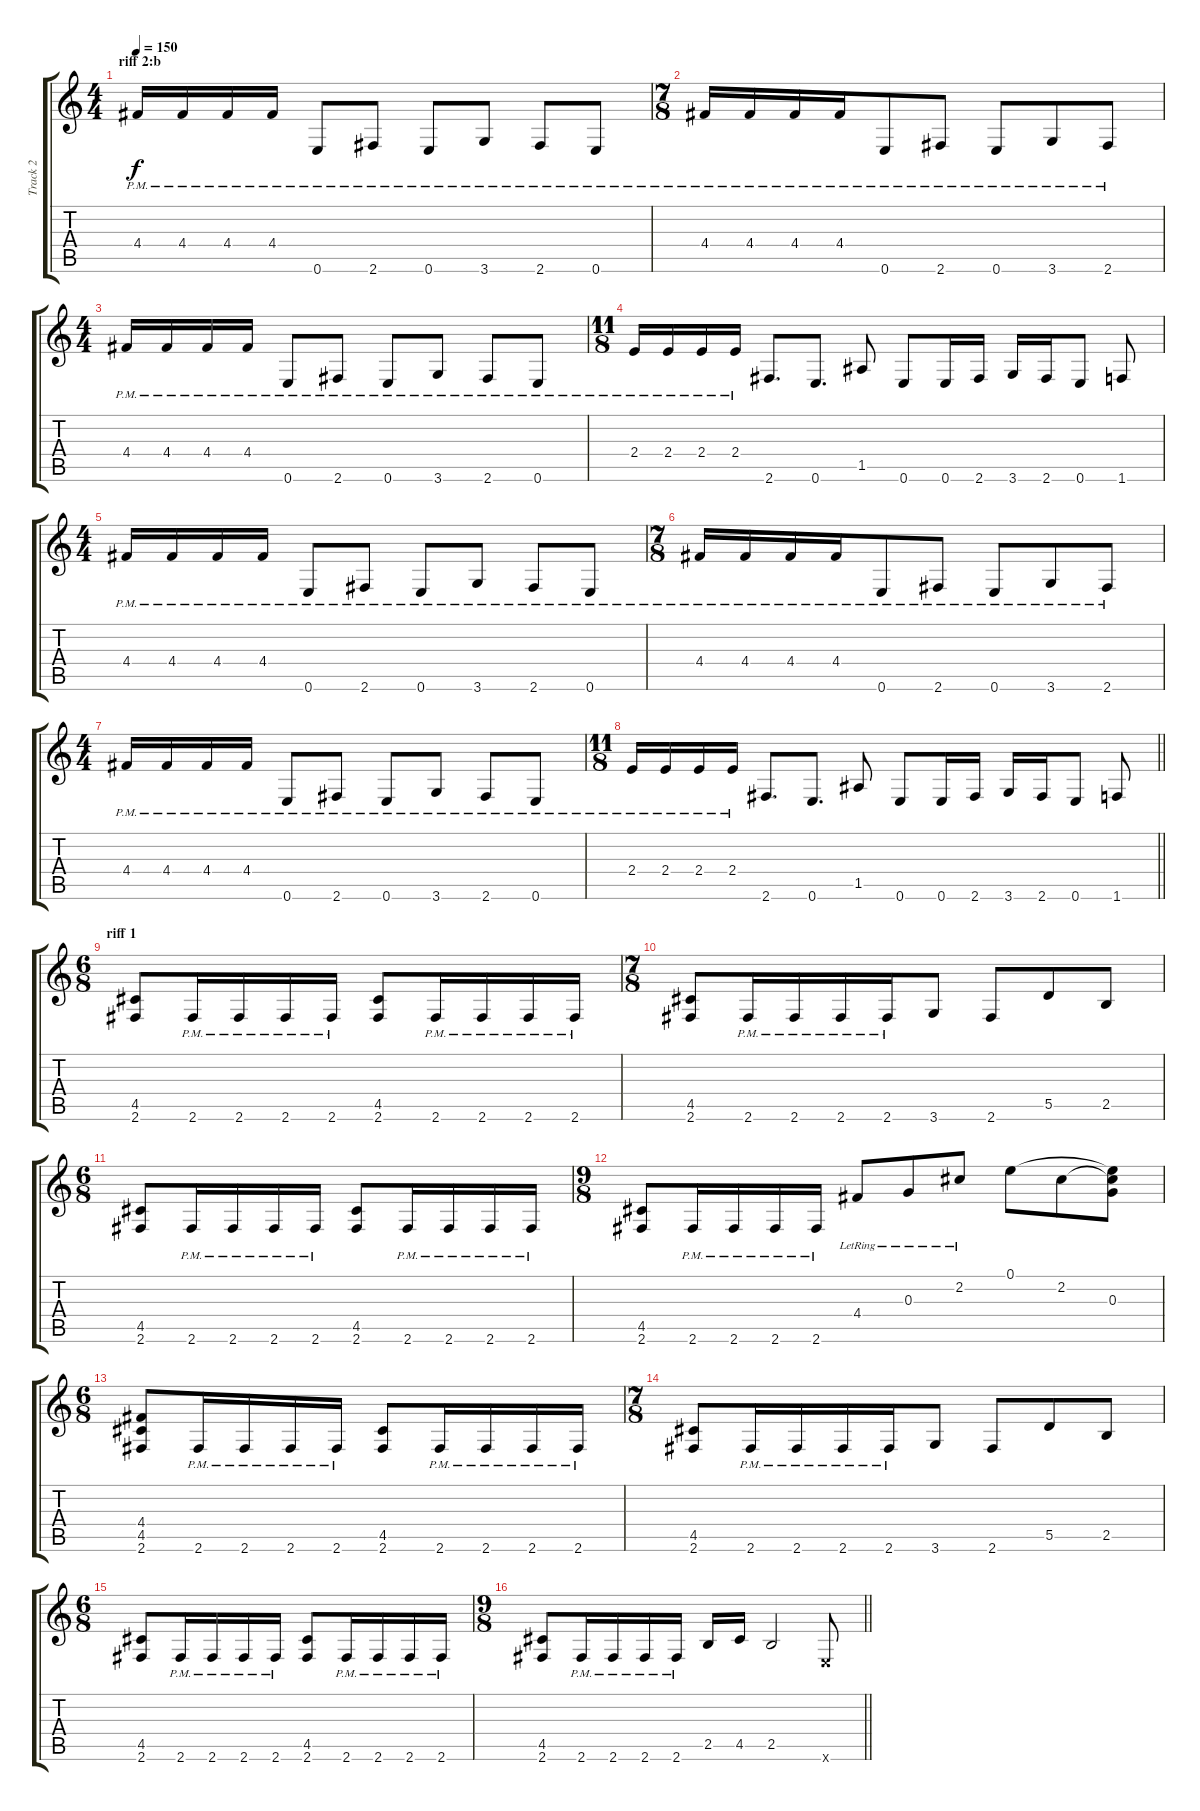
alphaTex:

\track ("Track 2" "Track 2") {instrument distortionguitar}
\staff {score tabs}
\tuning (E4 B3 G3 D3 A2 E2) {hide}
\ts (4 4)
\section ("" "riff 2:b")
\tempo 150
\clef g2
\ks c
4.4{pm}.16{dy f} 4.4{pm}.16 4.4{pm}.16 4.4{pm}.16 0.6{pm}.8 2.6{pm}.8 0.6{pm}.8 3.6{pm}.8 2.6{pm}.8 0.6{pm}.8 |
\ts (7 8)
4.4{pm}.16 4.4{pm}.16 4.4{pm}.16 4.4{pm}.16 0.6{pm}.8 2.6{pm}.8 0.6{pm}.8 3.6{pm}.8 2.6{pm}.8 |
\ts (4 4)
4.4{pm}.16 4.4{pm}.16 4.4{pm}.16 4.4{pm}.16 0.6{pm}.8 2.6{pm}.8 0.6{pm}.8 3.6{pm}.8 2.6{pm}.8 0.6{pm}.8 |
\ts (11 8)
2.4{pm}.16 2.4{pm}.16 2.4{pm}.16 2.4{pm}.16 2.6.8{d} 0.6.8{d} 1.5.8 0.6.8 0.6.16 2.6.16 3.6.16 2.6.16 0.6.8 1.6.8 |
\ts (4 4)
4.4{pm}.16 4.4{pm}.16 4.4{pm}.16 4.4{pm}.16 0.6{pm}.8 2.6{pm}.8 0.6{pm}.8 3.6{pm}.8 2.6{pm}.8 0.6{pm}.8 |
\ts (7 8)
4.4{pm}.16 4.4{pm}.16 4.4{pm}.16 4.4{pm}.16 0.6{pm}.8 2.6{pm}.8 0.6{pm}.8 3.6{pm}.8 2.6{pm}.8 |
\ts (4 4)
4.4{pm}.16 4.4{pm}.16 4.4{pm}.16 4.4{pm}.16 0.6{pm}.8 2.6{pm}.8 0.6{pm}.8 3.6{pm}.8 2.6{pm}.8 0.6{pm}.8 |
\ts (11 8)
\barLineRight lightlight
2.4{pm}.16 2.4{pm}.16 2.4{pm}.16 2.4{pm}.16 2.6.8{d} 0.6.8{d} 1.5.8 0.6.8 0.6.16 2.6.16 3.6.16 2.6.16 0.6.8 1.6.8 |
\ts (6 8)
\section ("" "riff 1")
(4.5 2.6).8 2.6{pm}.16 2.6{pm}.16 2.6{pm}.16 2.6{pm}.16 (4.5 2.6).8 2.6{pm}.16 2.6{pm}.16 2.6{pm}.16 2.6{pm}.16 |
\ts (7 8)
(4.5 2.6).8 2.6{pm}.16 2.6{pm}.16 2.6{pm}.16 2.6{pm}.16 3.6.8 2.6.8 5.5.8 2.5.8 |
\ts (6 8)
(4.5 2.6).8 2.6{pm}.16 2.6{pm}.16 2.6{pm}.16 2.6{pm}.16 (4.5 2.6).8 2.6{pm}.16 2.6{pm}.16 2.6{pm}.16 2.6{pm}.16 |
\ts (9 8)
(4.5 2.6).8 2.6{pm}.16 2.6{pm}.16 2.6{pm}.16 2.6{pm}.16 4.4{lr}.8 0.3{lr}.8 2.2{lr}.8 0.1.8 2.2.8 (0.1{t} 2.2{t} 0.3).8 |
\ts (6 8)
(4.4 4.5 2.6).8 2.6{pm}.16 2.6{pm}.16 2.6{pm}.16 2.6{pm}.16 (4.5 2.6).8 2.6{pm}.16 2.6{pm}.16 2.6{pm}.16 2.6{pm}.16 |
\ts (7 8)
(4.5 2.6).8 2.6{pm}.16 2.6{pm}.16 2.6{pm}.16 2.6{pm}.16 3.6.8 2.6.8 5.5.8 2.5.8 |
\ts (6 8)
(4.5 2.6).8 2.6{pm}.16 2.6{pm}.16 2.6{pm}.16 2.6{pm}.16 (4.5 2.6).8 2.6{pm}.16 2.6{pm}.16 2.6{pm}.16 2.6{pm}.16 |
\ts (9 8)
\barLineRight lightlight
(4.5 2.6).8 2.6{pm}.16 2.6{pm}.16 2.6{pm}.16 2.6{pm}.16 2.5.16 4.5.16 2.5.2 0.6{x}.8
